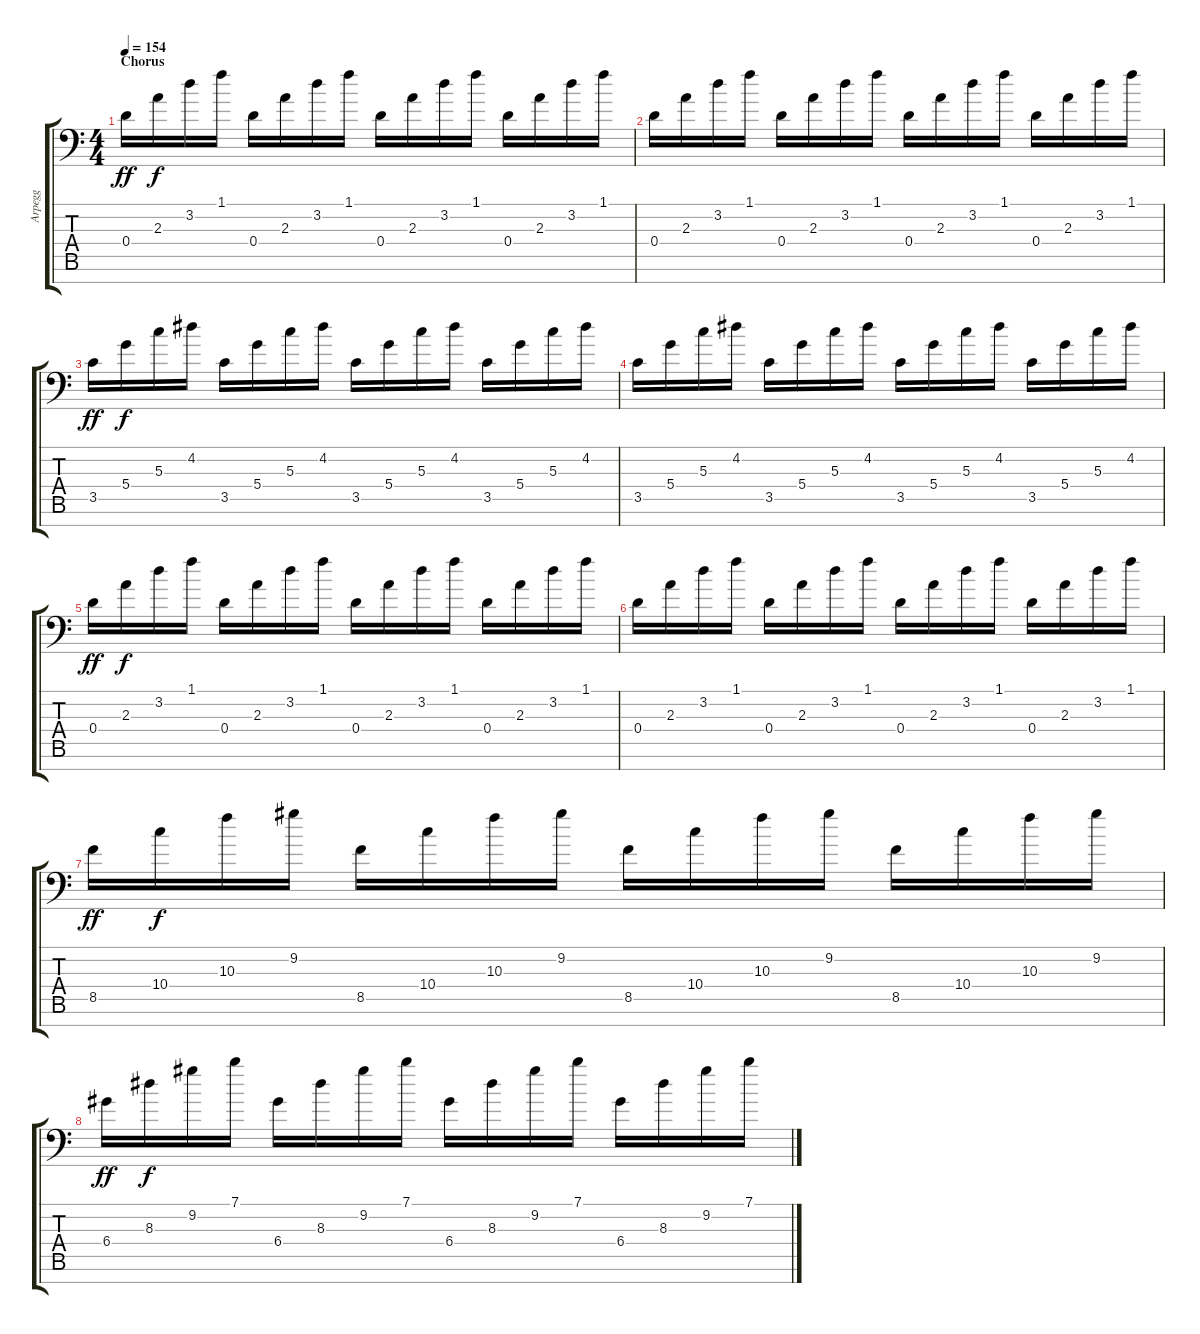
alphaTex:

\track ("Arpegg" "Arpegg") {instrument synthbass2}
\staff {score tabs}
\tuning (E4 B3 G3 D3 A2 E2 C-1) {hide}
\ts (4 4)
\section ("" "Chorus")
\tempo 154
\clef f4
\ks c
0.4.16{dy ff} 2.3.16{dy f} 3.2.16 1.1.16 0.4.16 2.3.16 3.2.16 1.1.16 0.4.16 2.3.16 3.2.16 1.1.16 0.4.16 2.3.16 3.2.16 1.1.16 |
0.4.16 2.3.16 3.2.16 1.1.16 0.4.16 2.3.16 3.2.16 1.1.16 0.4.16 2.3.16 3.2.16 1.1.16 0.4.16 2.3.16 3.2.16 1.1.16 |
3.5.16{dy ff} 5.4.16{dy f} 5.3.16 4.2.16 3.5.16 5.4.16 5.3.16 4.2.16 3.5.16 5.4.16 5.3.16 4.2.16 3.5.16 5.4.16 5.3.16 4.2.16 |
3.5.16 5.4.16 5.3.16 4.2.16 3.5.16 5.4.16 5.3.16 4.2.16 3.5.16 5.4.16 5.3.16 4.2.16 3.5.16 5.4.16 5.3.16 4.2.16 |
0.4.16{dy ff} 2.3.16{dy f} 3.2.16 1.1.16 0.4.16 2.3.16 3.2.16 1.1.16 0.4.16 2.3.16 3.2.16 1.1.16 0.4.16 2.3.16 3.2.16 1.1.16 |
0.4.16 2.3.16 3.2.16 1.1.16 0.4.16 2.3.16 3.2.16 1.1.16 0.4.16 2.3.16 3.2.16 1.1.16 0.4.16 2.3.16 3.2.16 1.1.16 |
8.5.16{dy ff} 10.4.16{dy f} 10.3.16 9.2.16 8.5.16 10.4.16 10.3.16 9.2.16 8.5.16 10.4.16 10.3.16 9.2.16 8.5.16 10.4.16 10.3.16 9.2.16 |
6.4.16{dy ff} 8.3.16{dy f} 9.2.16 7.1.16 6.4.16 8.3.16 9.2.16 7.1.16 6.4.16 8.3.16 9.2.16 7.1.16 6.4.16 8.3.16 9.2.16 7.1.16
